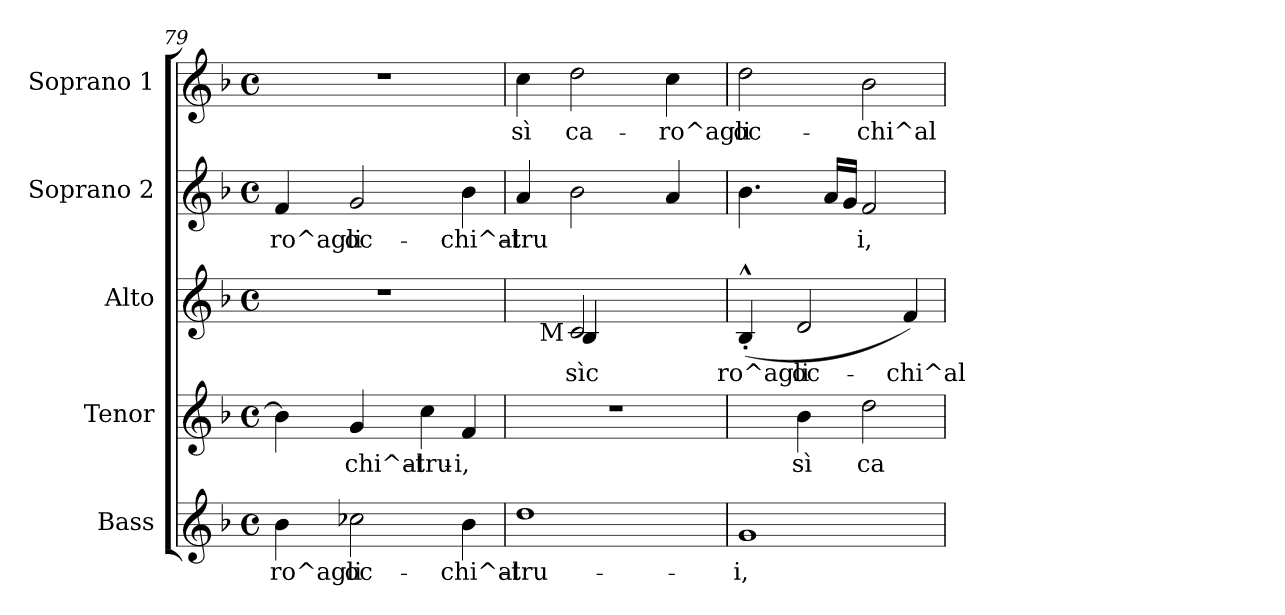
**kern	**text	**kern	**text	**kern	**text	**kern	**text	**kern	**text
*part5	*part5	*part4	*part4	*part3	*part3	*part2	*part2	*part1	*part1
*staff5	*staff5	*staff4	*staff4	*staff3	*staff3	*staff2	*staff2	*staff1	*staff1
*I"Bass	*	*I"Tenor	*	*I"Alto	*	*I"Soprano 2	*	*I"Soprano 1	*
*k[b-]	*	*k[b-]	*	*k[b-]	*	*k[b-]	*	*k[b-]	*
*F:	*	*F:	*	*F:	*	*F:	*	*F:	*
*M4/4	*	*M4/4	*	*M4/4	*	*M4/4	*	*M4/4	*
*met(c)	*	*met(c)	*	*met(c)	*	*met(c)	*	*met(c)	*
=79	=79	=79	=79	=79	=79	=79	=79	=79	=79
!	!LO:LY:b:cj	!	!LO:LY:b:cj	!	!	!	!LO:LY:b:cj	!	!
4b-\	-ro^agli	4b-\]	--	1r	.	4f/	-ro^agli	1r	.
!	!LO:LY:b:cj	!	!LO:LY:b:cj	!	!	!	!LO:LY:b:cj	!	!
2cc-X\	oc-	4g/	-chi^al-	.	.	2g/	oc-	.	.
!	!	!	!LO:LY:b:cj	!	!	!	!	!	!
.	.	4cc\	-tru-	.	.	.	.	.	.
!	!LO:LY:b:cj	!	!LO:LY:b:cj	!	!	!	!LO:LY:b:cj	!	!
4b-\	-chi^al-	4f/	-i,	.	.	4b-\	-chi^al-	.	.
=80	=80	=80	=80	=80	=80	=80	=80	=80	=80
!	!LO:LY:b:cj	!	!	!	!	!	!LO:LY:b:cj	!	!LO:LY:b:cj
*	*	*	*	*^	*	*	*	*	*
*	*	*	*	*	*^	*	*	*	*	*
1dd	-tru-	1r	.	4ryy	4ryy	16.ryy	.	4a/	-tru-	4cc\	sì
!	!	!	!	!	!	!LO:TX:b:t=M	!	!	!	!	!
.	.	.	.	.	.	2ryy	.	.	.	.	.
!	!	!	!	!	!	!	!LO:LY:b:cj	!	!LO:LY:b:cj	!	!LO:LY:b:cj
.	.	.	.	2c/	4B-/	.	sìc	2b-\	--	2dd\	ca-
.	.	.	.	.	4ryy	.	.	.	.	.	.
.	.	.	.	.	.	4ryy	.	.	.	.	.
!	!	!	!	!	!	!	!	!	!LO:LY:b:cj	!	!LO:LY:b:cj
.	.	.	.	4ryy	4ryy	.	.	4a/	--	4cc\	-ro^agli
.	.	.	.	.	.	8ryy	.	.	.	.	.
.	.	.	.	.	.	32ryy	.	.	.	.	.
=81	=81	=81	=81	=81	=81	=81	=81	=81	=81	=81	=81
!	!LO:LY:b:cj	!	!	!	!	!	!LO:LY:b:cj	!	!LO:LY:b:cj	!	!LO:LY:b:cj
*	*	*	*	*v	*v	*v	*	*	*	*	*
1g	-i,	4ryy	.	(<4B-^^<'</	ro^agli	4.b-\	--	2dd\	oc-
!	!	!	!LO:LY:b:cj	!	!LO:LY:b:cj	!	!	!	!
.	.	4b-\	sì	2d/	oc-	.	.	.	.
!	!	!	!	!	!	!	!LO:LY:b:cj	!	!
.	.	.	.	.	.	16a/L	--	.	.
!	!	!	!	!	!	!	!LO:LY:b:cj	!	!
.	.	.	.	.	.	16g/J	--	.	.
!	!	!	!LO:LY:b:cj	!	!	!	!LO:LY:b:cj	!	!LO:LY:b:cj
.	.	2dd\	ca-	.	.	2f/	-i,	2b-\	-chi^al-
!	!	!	!	!	!LO:LY:b:cj	!	!	!	!
.	.	.	.	4f/)	-chi^al-	.	.	.	.
=	=	=	=	=	=	=	=	=	=
*-	*-	*-	*-	*-	*-	*-	*-	*-	*-
